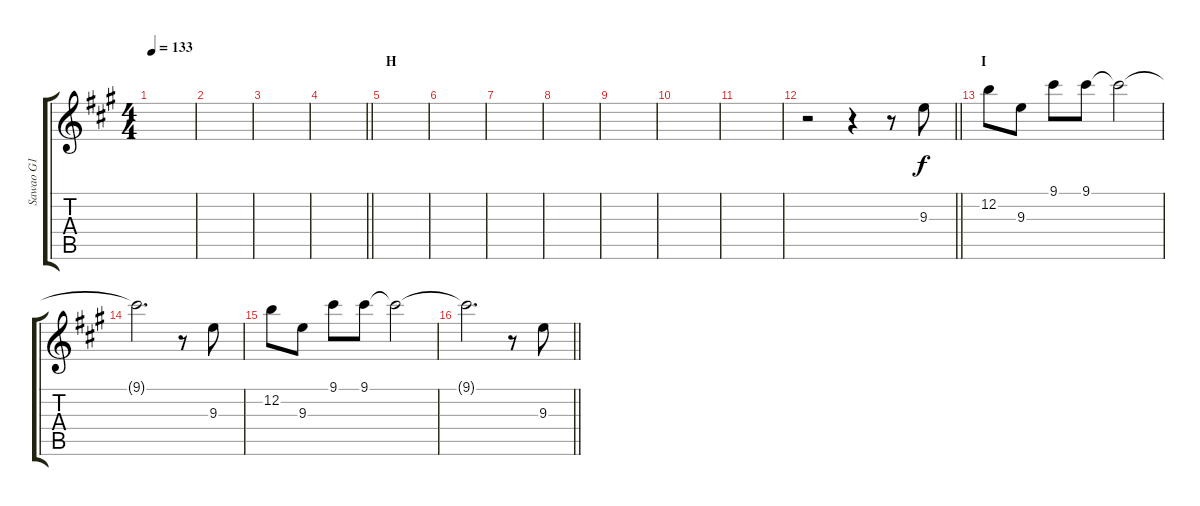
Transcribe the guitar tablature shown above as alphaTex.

\track ("Sawao G1" "Sawao G1") {instrument distortionguitar}
\staff {score tabs}
\tuning (E4 B3 G3 D3 A2 E2) {hide}
\ts (4 4)
\tempo 133
\clef g2
\ks a
|
|
|
\barLineRight lightlight
|
\section ("" "H")
|
|
|
|
|
|
|
\barLineRight lightlight
r.2 r.4 r.8 9.3.8 |
\section ("" "I")
12.2.8 9.3.8 9.1.8 9.1.8 9.1{t}.2 |
9.1{t}.2{d} r.8 9.3.8 |
12.2.8 9.3.8 9.1.8 9.1.8 9.1{t}.2 |
\barLineRight lightlight
9.1{t}.2{d} r.8 9.3.8
